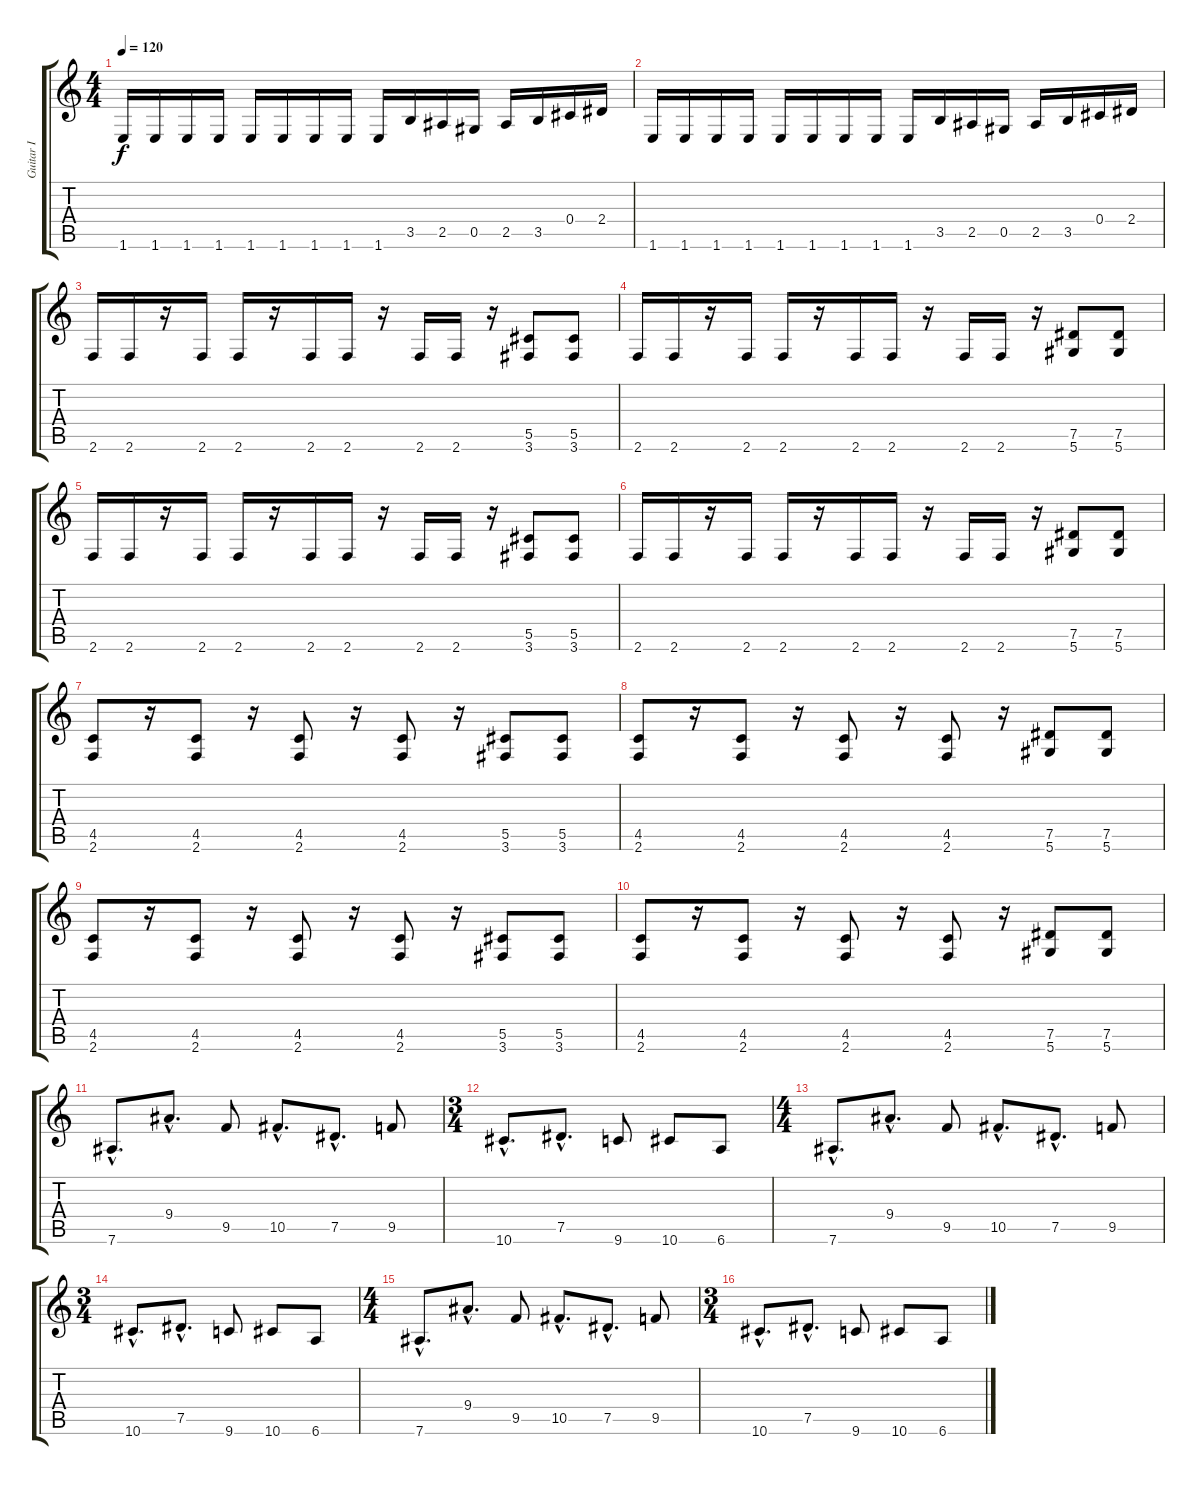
\track ("Guitar I" "Guitar I") {instrument distortionguitar}
\staff {score tabs}
\tuning (Eb4 Bb3 Gb3 Db3 Ab2 Eb2) {hide}
\ts (4 4)
\tempo 120
\clef g2
\ks c
1.6.16{dy f} 1.6.16 1.6.16 1.6.16 1.6.16 1.6.16 1.6.16 1.6.16 1.6.16 3.5.16 2.5.16 0.5.16 2.5.16 3.5.16 0.4.16 2.4.16 |
1.6.16 1.6.16 1.6.16 1.6.16 1.6.16 1.6.16 1.6.16 1.6.16 1.6.16 3.5.16 2.5.16 0.5.16 2.5.16 3.5.16 0.4.16 2.4.16 |
\section ("" "")
2.6.16 2.6.16 r.16 2.6.16 2.6.16 r.16 2.6.16 2.6.16 r.16 2.6.16 2.6.16 r.16 (5.5 3.6).8 (5.5 3.6).8 |
2.6.16 2.6.16 r.16 2.6.16 2.6.16 r.16 2.6.16 2.6.16 r.16 2.6.16 2.6.16 r.16 (7.5 5.6).8 (7.5 5.6).8 |
2.6.16 2.6.16 r.16 2.6.16 2.6.16 r.16 2.6.16 2.6.16 r.16 2.6.16 2.6.16 r.16 (5.5 3.6).8 (5.5 3.6).8 |
2.6.16 2.6.16 r.16 2.6.16 2.6.16 r.16 2.6.16 2.6.16 r.16 2.6.16 2.6.16 r.16 (7.5 5.6).8 (7.5 5.6).8 |
(4.5 2.6).8 r.16 (4.5 2.6).8 r.16 (4.5 2.6).8 r.16 (4.5 2.6).8 r.16 (5.5 3.6).8 (5.5 3.6).8 |
(4.5 2.6).8 r.16 (4.5 2.6).8 r.16 (4.5 2.6).8 r.16 (4.5 2.6).8 r.16 (7.5 5.6).8 (7.5 5.6).8 |
(4.5 2.6).8 r.16 (4.5 2.6).8 r.16 (4.5 2.6).8 r.16 (4.5 2.6).8 r.16 (5.5 3.6).8 (5.5 3.6).8 |
(4.5 2.6).8 r.16 (4.5 2.6).8 r.16 (4.5 2.6).8 r.16 (4.5 2.6).8 r.16 (7.5 5.6).8 (7.5 5.6).8 |
\section ("" "")
7.6{hac}.8{d} 9.4{hac}.8{d} 9.5.8 10.5{hac}.8{d} 7.5{hac}.8{d} 9.5.8 |
\ts (3 4)
10.6{hac}.8{d} 7.5{hac}.8{d} 9.6.8 10.6.8 6.6.8 |
\ts (4 4)
7.6{hac}.8{d} 9.4{hac}.8{d} 9.5.8 10.5{hac}.8{d} 7.5{hac}.8{d} 9.5.8 |
\ts (3 4)
10.6{hac}.8{d} 7.5{hac}.8{d} 9.6.8 10.6.8 6.6.8 |
\ts (4 4)
7.6{hac}.8{d} 9.4{hac}.8{d} 9.5.8 10.5{hac}.8{d} 7.5{hac}.8{d} 9.5.8 |
\ts (3 4)
10.6{hac}.8{d} 7.5{hac}.8{d} 9.6.8 10.6.8 6.6.8
